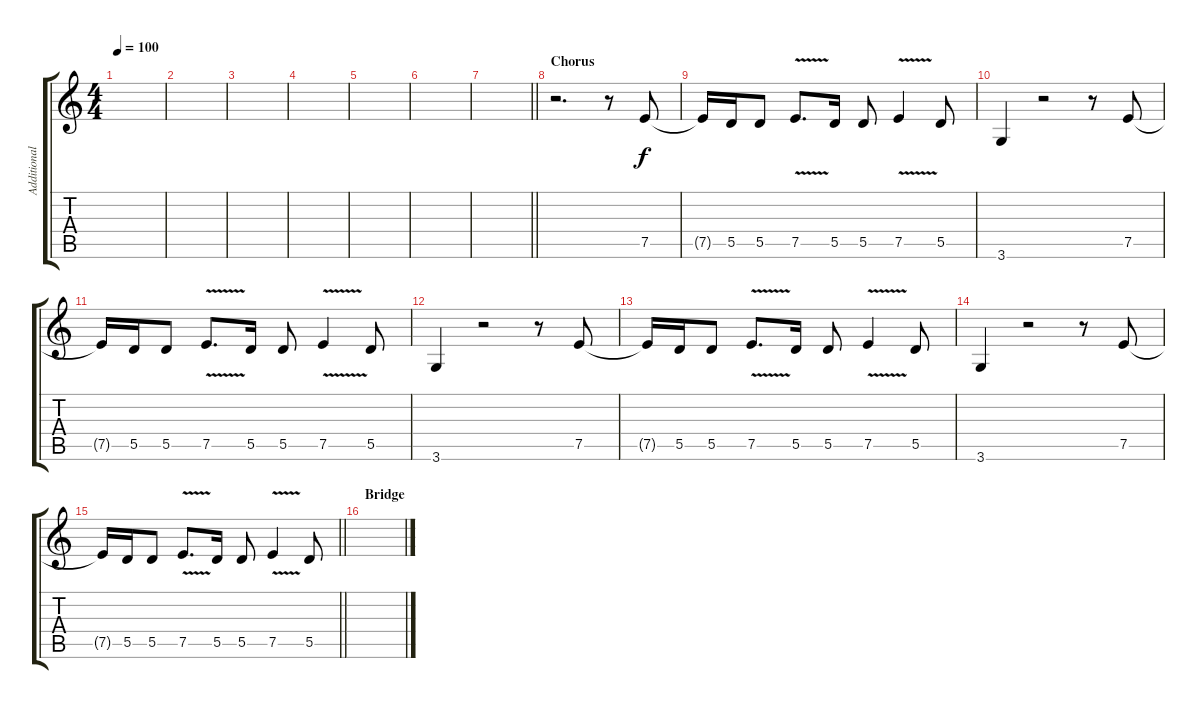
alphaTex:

\track ("Additional Guitar 1" "Additional") {instrument electricguitarclean}
\staff {score tabs}
\tuning (E4 B3 G3 D3 A2 E2) {hide}
\ts (4 4)
\tempo 100
\clef g2
\ks c
|
|
|
|
|
|
\barLineRight lightlight
|
\section ("" "Chorus")
r.2{d} r.8 7.5.8 |
7.5{t}.16 5.5.16 5.5.8 7.5{v}.8{d} 5.5.16 5.5.8 7.5{v}.4 5.5.8 |
3.6.4 r.2 r.8 7.5.8 |
7.5{t}.16 5.5.16 5.5.8 7.5{v}.8{d} 5.5.16 5.5.8 7.5{v}.4 5.5.8 |
3.6.4 r.2 r.8 7.5.8 |
7.5{t}.16 5.5.16 5.5.8 7.5{v}.8{d} 5.5.16 5.5.8 7.5{v}.4 5.5.8 |
3.6.4 r.2 r.8 7.5.8 |
\barLineRight lightlight
7.5{t}.16 5.5.16 5.5.8 7.5{v}.8{d} 5.5.16 5.5.8 7.5{v}.4 5.5.8 |
\section ("" "Bridge")
